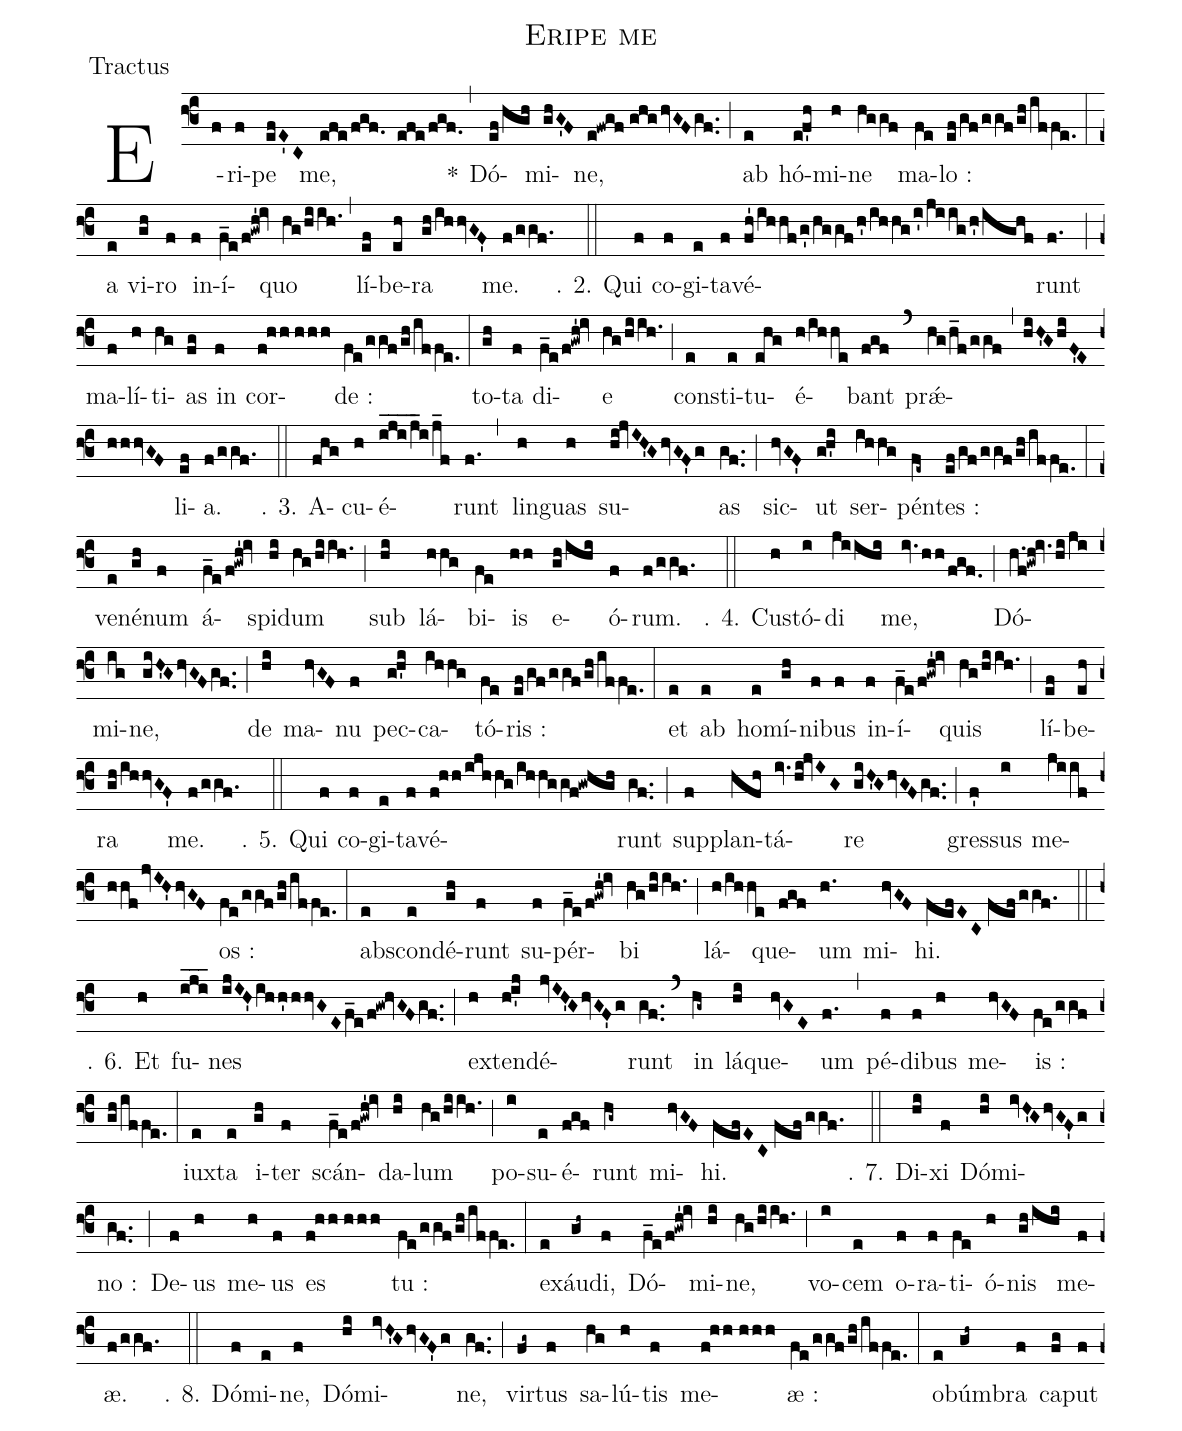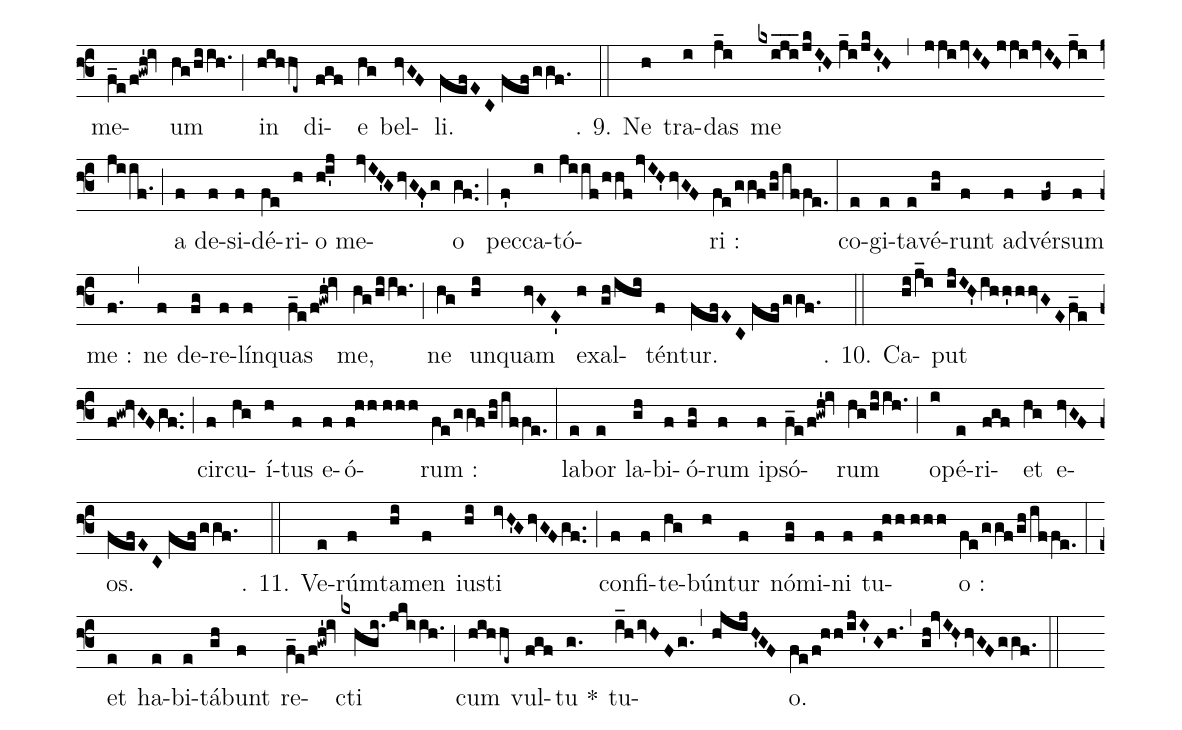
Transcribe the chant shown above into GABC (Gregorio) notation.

name:Eripe me;
office-part:Tractus;
%%
(f3) E(f)ri(f)pe(efE'C) me,(efe/fgf. efe/fgf.) *(,)
Dó(ef/hgh)mi(ghG'F)ne,(e!fwgf//ghghvGFgf..) (;)
ab(e) hó(e!f'h)mi(h)ne(hggf) ma(fe)lo :(ef/gf/ggf/gh/iffe.) (:)
a(e) vi(gh)ro(f) in(f)í(f_e/f!gwh'!iv)quo(hg/hiih.) (,)
lí(ef)be(eh)ra(gh/ihhvGF') me.(f/ggf.) (::)

℣. 2. Qui(f) co(f)gi(e)ta(f)vé(fh'/ihhf/g'/hggf/h'/ihhg/i'/jiig/h'/ighf)runt(f.) (;)
ma(f)lí(h)ti(hg)as(fg) in(f) cor(f!hh//hhh)de :(fe/ggf/gh/iffe.) (:)
to(gh)ta(f) di(f_e/f!gwh'!iv)e(hg/hiih.) (;)
con(e)sti(e)tu(ehg)é(h/ihhe)bant(fgf) (`)
pr{ǽ}(hg/h_f/ggf,hiH'GhiF'EhhhvGF)li(ef)a.(f/ggf.) (::)

℣. 3. A(fhg)cu(h)é(iji___/j_i/j_f)runt(f.) (,)
lin(h)guas(h) su(hi!jvIH'GhvGF'g)as(gf..) (;)
sic(hvGF')ut(g!h'i) ser(ihhg)pén(fe~)tes :(ef/gf/ggf/gh/iffe.) (:)
ve(e)né(gh)num(f) á(f_e/f!gwh'!iv)spi(hi)dum(hg/hiih.) (;)
sub(hi) lá(hhg)bi(fe)is(hh) e(gh/ihi)ó(f)rum.(f/ggf.) (::)

℣. 4. Cu(h)stó(i)di(jiihi) me,(iv.hh/fgf.) (;)
Dó(h.f!gwh!iv.hi/ji)mi(ig)ne,(giH'GhvGFgf..) (;)
de(hi) ma(hvGF)nu(f) pec(g!h'i)ca(ihhg)tó(fe)ris :(ef/gf/ggf/gh/iffe.) (:)
et(e) ab(e) ho(e)mí(gh)ni(f)bus(f) in(f)í(f_e/f!gwh'!iv)quis(hg/hiih.) (;)
lí(ef)be(eh)ra(gh/ihhvGF') me.(f/ggf.) (::)

℣. 5. Qui(f) co(f)gi(e)ta(f)vé(f!hh/ijhhg/ihhggf!gwhgh)runt(gf..) (;)
sup(f)plan(hfh)tá(iv.hi!jvIG)re(giH'GhvGFgf..) (;)
gres(f')sus(i) me(jiif/hhfjvIH'hvGF)os :(fe/ggf/gh/iffe.) (:)
ab(e)scon(e)dé(gh)runt(f) su(f)pér(f_e/f!gwh'!iv)bi(hg/hiih.) (;)
lá(h/ihhe)que(fgf)um(h.) mi(hvGF)hi.(fefEC//fef/ggf.) (::)

℣. 6. Et(h) fu(iji___)nes(ijIH'ihh'hhvGEf_e/f!gw!hvGFgf..) (;)
ex(h)ten(h!i'j)dé(jvIH'GhvGF'g)runt(gf..) (`)
in(hg~) lá(hi)que(hvGE)um(f.) (,)
pé(f)di(f)bus(h) me(hvGF)is :(fe/ggf/gh/iffe.) (:)
iux(e)ta(e) i(gh)ter(f) scán(f_e/f!gwh'!iv)da(hi)lum(hg/hiih.) (;)
po(i)su(e)é(fgf)runt(hg~) mi(hvGF)hi.(fefEC//fef/ggf.) (::)

℣. 7. Di(hi)xi(f) Dó(hi)mi(ivH'GhvGF'g)no :(gf..) (;)
De(f)us(h) me(h)us(f) es(f!hh//hhh) tu :(fe/ggf/gh/iffe.) (:)
ex(e)áu(gh~)di,(f) Dó(f_e/f!gwh'!iv)mi(hi)ne,(hg/hiih.) (;)
vo(i)cem(e) o(f)ra(f)ti(fe)ó(h)nis(gh/ihi) me(f)æ.(f/ggf.) (::)

℣. 8. Dó(f)mi(e)ne,(f) Dó(hi)mi(ivH'GhvGF'g)ne,(gf..) (;)
vir(fg~)tus(f) sa(hg)lú(h)tis(f) me(f!hh//hhh)æ :(fe/ggf/gh/iffe.) (:)
ob(e)úm(gh~)bra(f) ca(fg)put(f) me(f_e/f!gwh'!iv)um(hg/hiih.) (;)
in(hihhe~) di(fgf)e(hg) bel(hvGF)li.(fefEC//fef/ggf.) (::)

℣. 9. Ne(h) tra(i)das(j_i) me(kxiji___/jkI'H//j_i/jkI'H,jjijvIH//jjijvIH//j_i/jiif.) (;)
a(f) de(f)si(f)dé(fe)ri(h)o(h!i'j) me(jvIH'GhvGF'g)o(gf..) (;)
pec(f')ca(i)tó(jiif/hhfjvIH'hvGF)ri :(fe/ggf/gh/iffe.) (:)
co(e)gi(e)ta(e)vé(gh)runt(f) ad(f)vér(fg~)sum(f) me :(f.) (,)
ne(f) de(fg)re(f)lín(f)quas(f_e/f!gwh'!iv) me,(hg/hiih.) (;)
ne(hg) un(hi)quam(hvGE') ex(h)al(gh/ihi)tén(f)tur.(fefEC//fef/ggf.) (::)

℣. 10. Ca(hi/j_i)put(ijIH'ih/h'hhvGE/f_e/f!gw!hvGFgf..) (;)
cir(f)cu(hg)í(h)tus(f) e(f)ó(f!hh//hhh)rum :(fe/ggf/gh/iffe.) (:)
la(e)bor(e) la(gh)bi(f)ó(fg)rum(f) i(f)psó(f_e/f!gwh'!iv)rum(hg/hiih.) (;)
o(i)pé(e)ri(fgf)et(hg) e(hvGF)os.(fefEC//fef/ggf.) (::)

℣. 11. Ve(e)rúm(f)ta(hi)men(f) iu(hi)sti(ivH'GhvGFgf..) (;)
con(f)fi(f)te(hg)bún(h)tur(f) nó(fg)mi(f)ni(f) tu(f!hh//hhh)o :(fe/ggf/gh/iffe.) (:)
et(e) ha(e)bi(e)tá(gh)bunt(f) re(f_e/f!gwh'!iv)cti(kxhgi./jkiih.) (;)
cum(hihhe~) vul(fgf)tu *(g.) tu(i_hivHFg.,hjijH'GF)o.(fe/f!hh/ijI'Gh.,gh!jvIH'hvGFggf.) (::)
